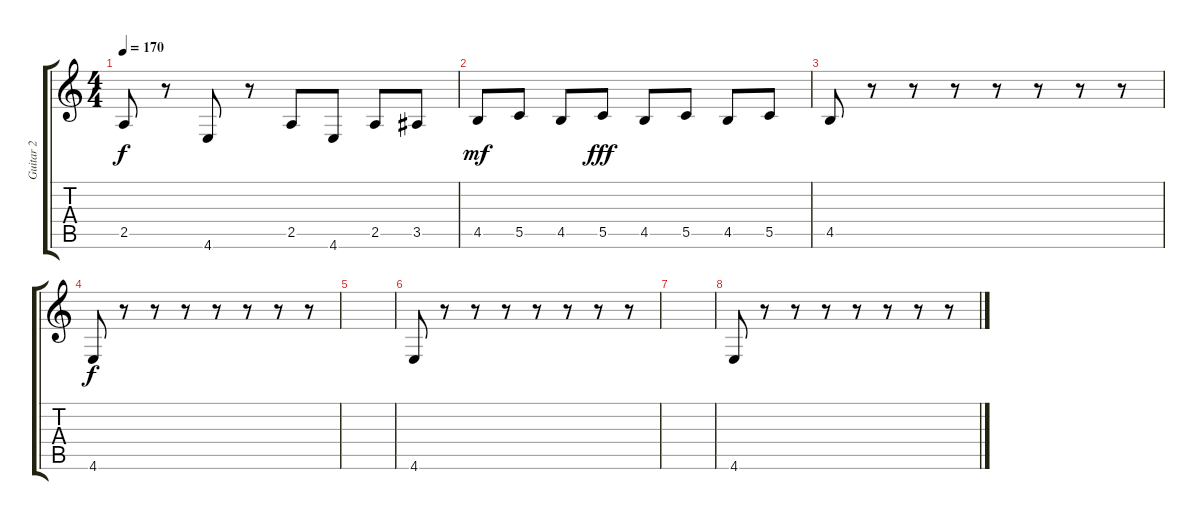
\track ("Guitar 2" "Guitar 2") {instrument acousticguitarsteel}
\staff {score tabs}
\tuning (E4 C4 G3 C3 G2 C2) {hide}
\ts (4 4)
\tempo 170
\clef g2
\ks c
2.5.8{dy f} r.8 4.6.8 r.8 2.5.8 4.6.8 2.5.8 3.5.8 |
4.5.8{dy mf instrument overdrivenguitar} 5.5.8 4.5.8 5.5.8{dy fff} 4.5.8 5.5.8 4.5.8 5.5.8 |
4.5.8 r.8 r.8 r.8 r.8 r.8 r.8 r.8 |
4.6.8{dy f} r.8 r.8 r.8 r.8 r.8 r.8 r.8 |
|
4.6.8 r.8 r.8 r.8 r.8 r.8 r.8 r.8 |
|
4.6.8 r.8 r.8 r.8 r.8 r.8 r.8 r.8
